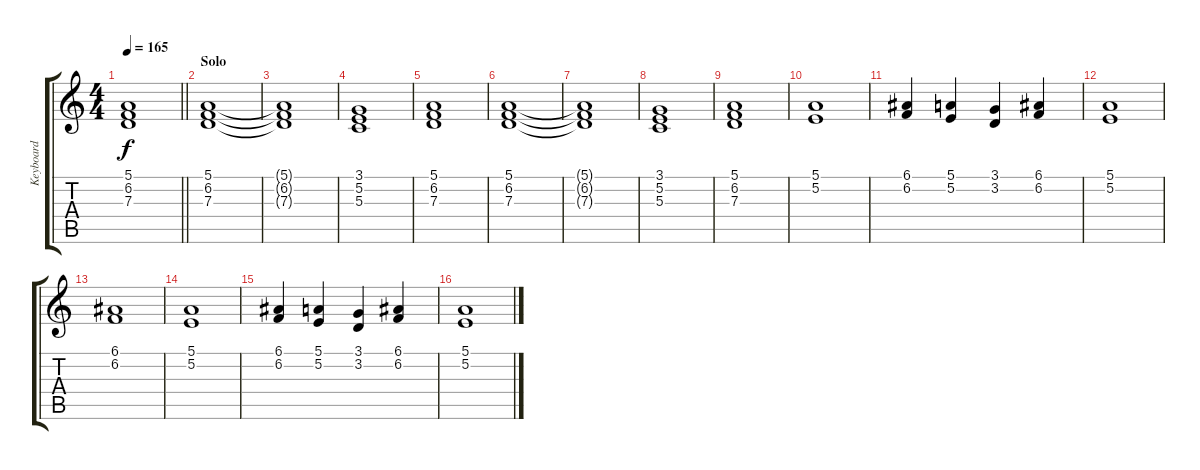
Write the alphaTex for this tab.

\track ("Keyboard" "Keyboard") {instrument synthstrings1}
\staff {score tabs}
\tuning (E4 B3 G3 D3 A2 E2) {hide}
\ts (4 4)
\tempo 165
\clef g2
\barLineRight lightlight
\ks c
(5.1 6.2 7.3).1{dy f} |
\section ("" "Solo")
(5.1 6.2 7.3).1 |
(5.1{t} 6.2{t} 7.3{t}).1 |
(3.1 5.2 5.3).1 |
(5.1 6.2 7.3).1 |
(5.1 6.2 7.3).1 |
(5.1{t} 6.2{t} 7.3{t}).1 |
(3.1 5.2 5.3).1 |
(5.1 6.2 7.3).1 |
(5.1 5.2).1 |
(6.1 6.2).4 (5.1 5.2).4 (3.1 3.2).4 (6.1 6.2).4 |
(5.1 5.2).1 |
(6.1 6.2).1 |
(5.1 5.2).1 |
(6.1 6.2).4 (5.1 5.2).4 (3.1 3.2).4 (6.1 6.2).4 |
(5.1 5.2).1
